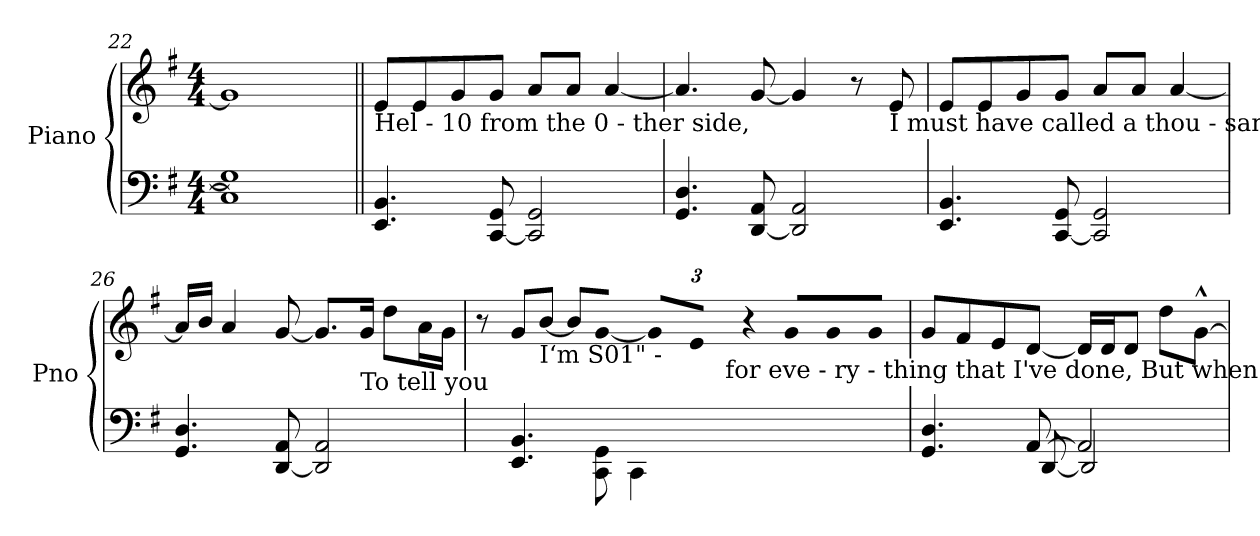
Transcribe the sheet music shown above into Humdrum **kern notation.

**kern	**kern
*part1	*part1
*staff2	*staff1
*I"Piano	*
*I'Pno	*
*clefF4	*clefG2
*k[f#]	*k[f#]
*M4/4	*M4/4
=22	=22
*^	*
1G]	1C]	1g]
!!LO:LB:g=z
=23||	=23||	=23||
!	!	!LO:TX:b:t=Hel - 10 from the 0 - ther side,
*v	*v	*
4.EE/ 4.BB/	8e/L
.	8e/
.	8g/
[8CC/ 8GG/	8g/J
2CC/] 2GG/	8a/L
.	8a/J
.	[4a/
=24	=24
4.GG/ 4.D/	4.a/]
[8DD/ 8AA/	[8g/
2DD/] 2AA/	4g/]
.	8r
!	!LO:TX:b:t=I must have called a thou - sand times,
.	8e/
=25	=25
4.EE/ 4.BB/	8e/L
.	8e/
.	8g/
[8CC/ 8GG/	8g/J
2CC/] 2GG/	8a/L
.	8a/J
.	[4a/
=26	=26
4.GG/ 4.D/	16a/LL]
.	16b/JJ
.	4a/
[8DD/ 8AA/	[8g/
2DD/] 2AA/	8.g/L]
!	!LO:TX:b:t=To tell you
.	16g/Jk
.	8dd\L
.	16a\L
.	16g\JJ
!!LO:LB:g=z
=27	=27
*^	*
8ryy	4.ryy	8r
*	*	*Xbrackettup
4.EE/ 4.BB/	.	12g/L
!	!	!LO:TX:b:t=I‘m S01" -
.	.	[12b/J
.	.	12b/L]
.	8CC\ 8GG\	[8g/J
2ryy	4CC\	8g/L]
.	.	8e/J
.	4ryy	16r
!	!	!LO:TX:b:t=for eve - ry - thing that I've done, But when I
.	.	16g/LL
.	.	16g/
.	.	16g/JJ
=28	=28	=28
4.GG/ 4.D/	4.ryy	8g/L
.	.	8f#/
.	.	8e/
[8AA/	[8DD/	[8d/J
2AA/]	2DD/]	16d/LL]
.	.	16d/J
.	.	8d/J
.	.	8dd\L
.	.	[8g^^\J
*v	*v	*
=	=
*-	*-
